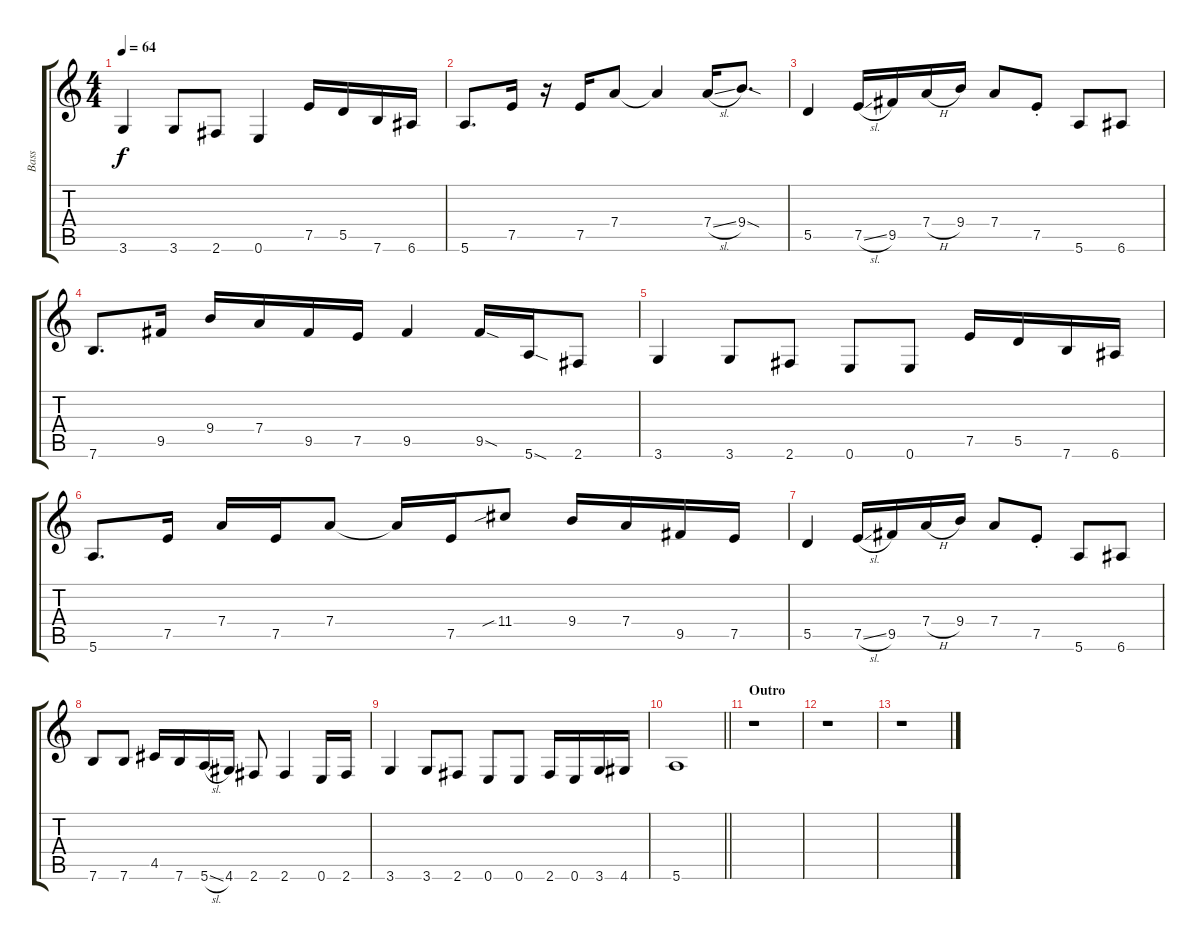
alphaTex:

\track ("Bass" "Bass") {instrument electricbassfinger}
\staff {score tabs}
\tuning (E4 B3 G3 D3 A2 E2) {hide}
\ts (4 4)
\tempo 64
\clef g2
\ks c
3.6.4{dy f} 3.6.8 2.6.8 0.6.4 7.5.16 5.5.16 7.6.16 6.6.16 |
5.6.8{d} 7.5.16 r.16 7.5.16 7.4.8 7.4{t}.4 7.4{sl}.16 9.4{sod}.8{d} |
5.5.4 7.5{sl}.16 9.5.16 7.4{h}.16 9.4.16 7.4.8 7.5{st}.8 5.6.8 6.6.8 |
7.6.8{d} 9.5.16 9.4.16 7.4.16 9.5.16 7.5.16 9.5.4 9.5{sod}.16 5.6{sod}.16 2.6.8 |
3.6.4 3.6.8 2.6.8 0.6.8 0.6.8 7.5.16 5.5.16 7.6.16 6.6.16 |
5.6.8{d} 7.5.16 7.4.16 7.5.16 7.4.8 7.4{t}.16 7.5.16 11.4{sib}.8 9.4.16 7.4.16 9.5.16 7.5.16 |
5.5.4 7.5{sl}.16 9.5.16 7.4{h}.16 9.4.16 7.4.8 7.5{st}.8 5.6.8 6.6.8 |
7.6.8 7.6.8 4.5.16 7.6.16 5.6{sl}.16 4.6.16 2.6.8 2.6.4 0.6.16 2.6.16 |
3.6.4 3.6.8 2.6.8 0.6.8 0.6.8 2.6.16 0.6.16 3.6.16 4.6.16 |
\barLineRight lightlight
5.6.1{volume 3} |
\section ("" "Outro")
r.1 |
r.1 |
r.1
